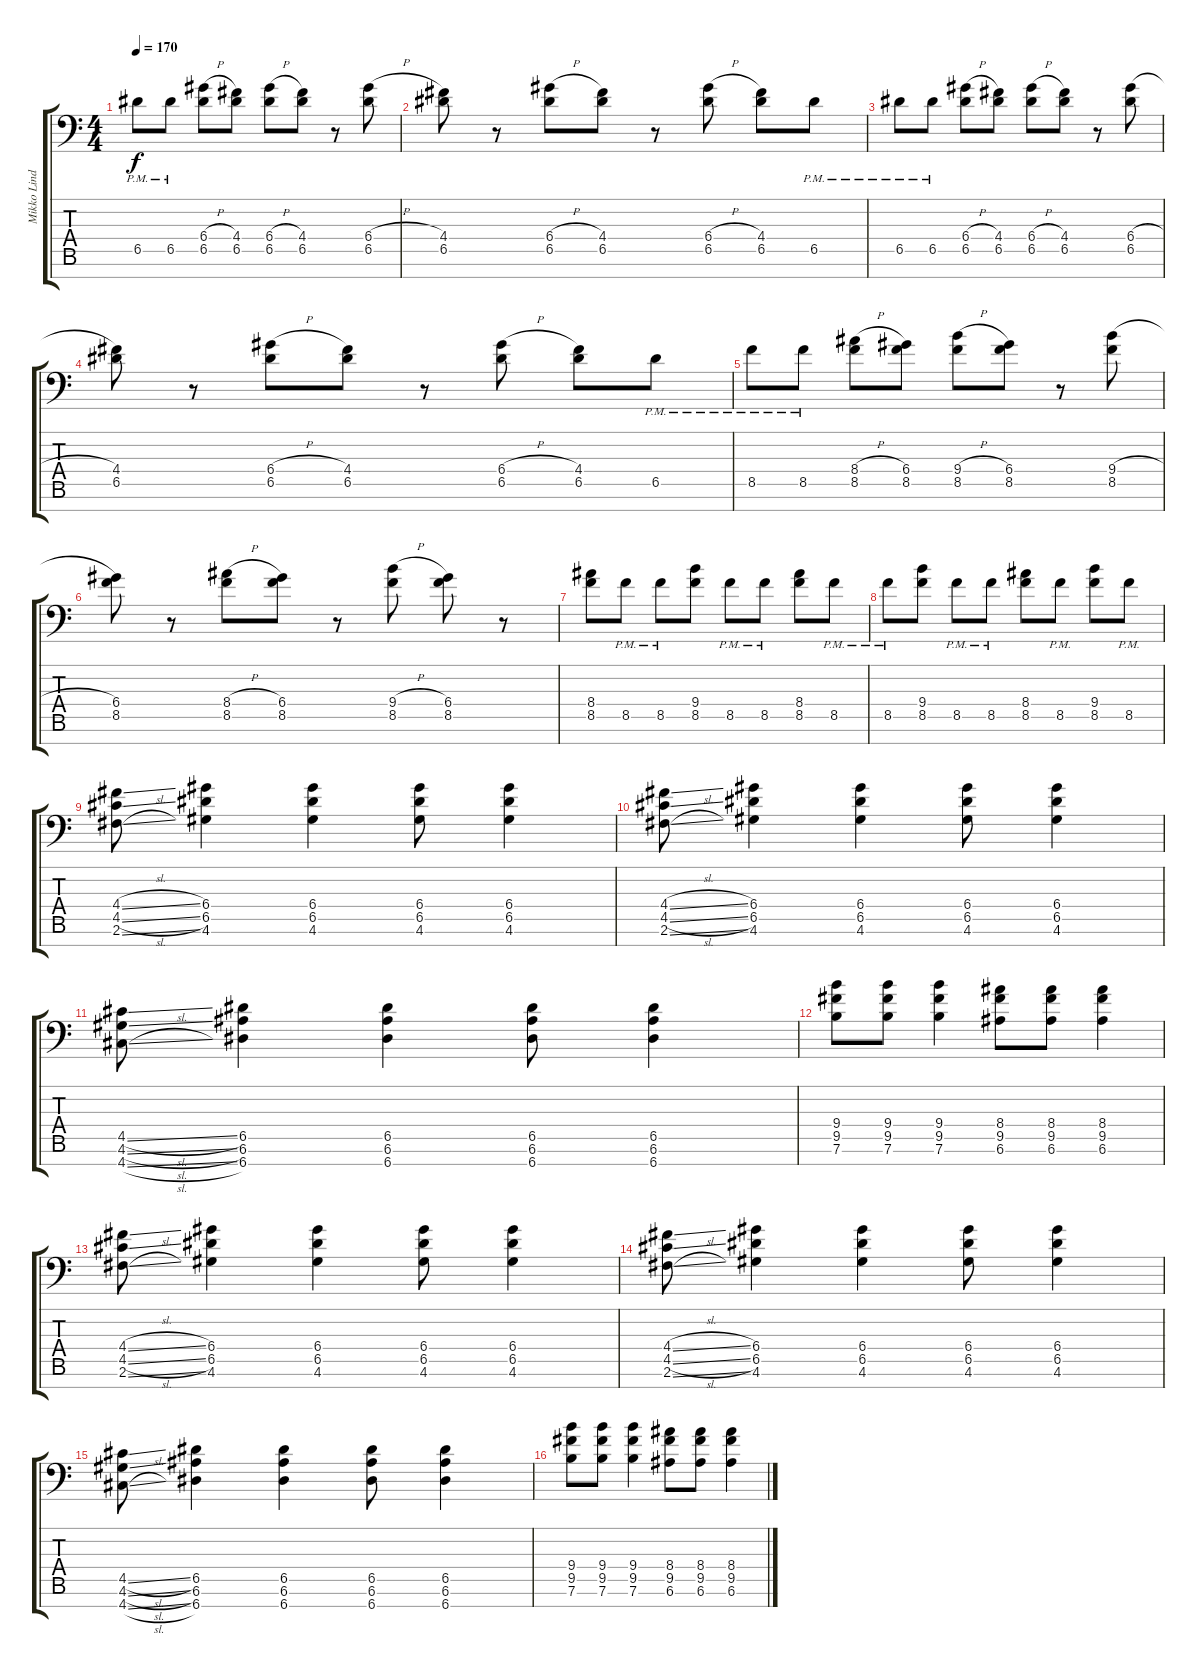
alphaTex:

\track ("Mikko Lindström" "Mikko Lind") {instrument acousticguitarsteel}
\staff {score tabs}
\tuning (E4 B3 G3 D3 A2 E2 A1) {hide}
\ts (4 4)
\tempo 170
\clef f4
\ks c
6.5{pm}.8{dy f} 6.5{pm}.8 (6.4{h} 6.5).8 (4.4 6.5).8 (6.4{h} 6.5).8 (4.4 6.5).8 r.8 (6.4{h} 6.5).8 |
(4.4 6.5).8 r.8 (6.4{h} 6.5).8 (4.4 6.5).8 r.8 (6.4{h} 6.5).8 (4.4 6.5).8 6.5{pm}.8 |
6.5{pm}.8 6.5{pm}.8 (6.4{h} 6.5).8 (4.4 6.5).8 (6.4{h} 6.5).8 (4.4 6.5).8 r.8 (6.4{h} 6.5).8 |
(4.4 6.5).8 r.8 (6.4{h} 6.5).8 (4.4 6.5).8 r.8 (6.4{h} 6.5).8 (4.4 6.5).8 6.5{pm}.8 |
8.5{pm}.8 8.5{pm}.8 (8.4{h} 8.5).8 (6.4 8.5).8 (9.4{h} 8.5).8 (6.4 8.5).8 r.8 (9.4{h} 8.5).8 |
(6.4 8.5).8 r.8 (8.4{h} 8.5).8 (6.4 8.5).8 r.8 (9.4{h} 8.5).8 (6.4 8.5).8 r.8 |
(8.4 8.5).8 8.5{pm}.8 8.5{pm}.8 (9.4 8.5).8 8.5{pm}.8 8.5{pm}.8 (8.4 8.5).8 8.5{pm}.8 |
8.5{pm}.8 (9.4 8.5).8 8.5{pm}.8 8.5{pm}.8 (8.4 8.5).8 8.5{pm}.8 (9.4 8.5).8 8.5{pm}.8 |
(4.4{sl} 4.5{sl} 2.6{sl}).8 (6.4 6.5 4.6).4 (6.4 6.5 4.6).4 (6.4 6.5 4.6).8 (6.4 6.5 4.6).4 |
(4.4{sl} 4.5{sl} 2.6{sl}).8 (6.4 6.5 4.6).4 (6.4 6.5 4.6).4 (6.4 6.5 4.6).8 (6.4 6.5 4.6).4 |
(4.5{sl} 4.6{sl} 4.7{sl}).8 (6.5 6.6 6.7).4 (6.5 6.6 6.7).4 (6.5 6.6 6.7).8 (6.5 6.6 6.7).4 |
(9.4 9.5 7.6).8 (9.4 9.5 7.6).8 (9.4 9.5 7.6).4 (8.4 9.5 6.6).8 (8.4 9.5 6.6).8 (8.4 9.5 6.6).4 |
(4.4{sl} 4.5{sl} 2.6{sl}).8 (6.4 6.5 4.6).4 (6.4 6.5 4.6).4 (6.4 6.5 4.6).8 (6.4 6.5 4.6).4 |
(4.4{sl} 4.5{sl} 2.6{sl}).8 (6.4 6.5 4.6).4 (6.4 6.5 4.6).4 (6.4 6.5 4.6).8 (6.4 6.5 4.6).4 |
(4.5{sl} 4.6{sl} 4.7{sl}).8 (6.5 6.6 6.7).4 (6.5 6.6 6.7).4 (6.5 6.6 6.7).8 (6.5 6.6 6.7).4 |
(9.4 9.5 7.6).8 (9.4 9.5 7.6).8 (9.4 9.5 7.6).4 (8.4 9.5 6.6).8 (8.4 9.5 6.6).8 (8.4 9.5 6.6).4
